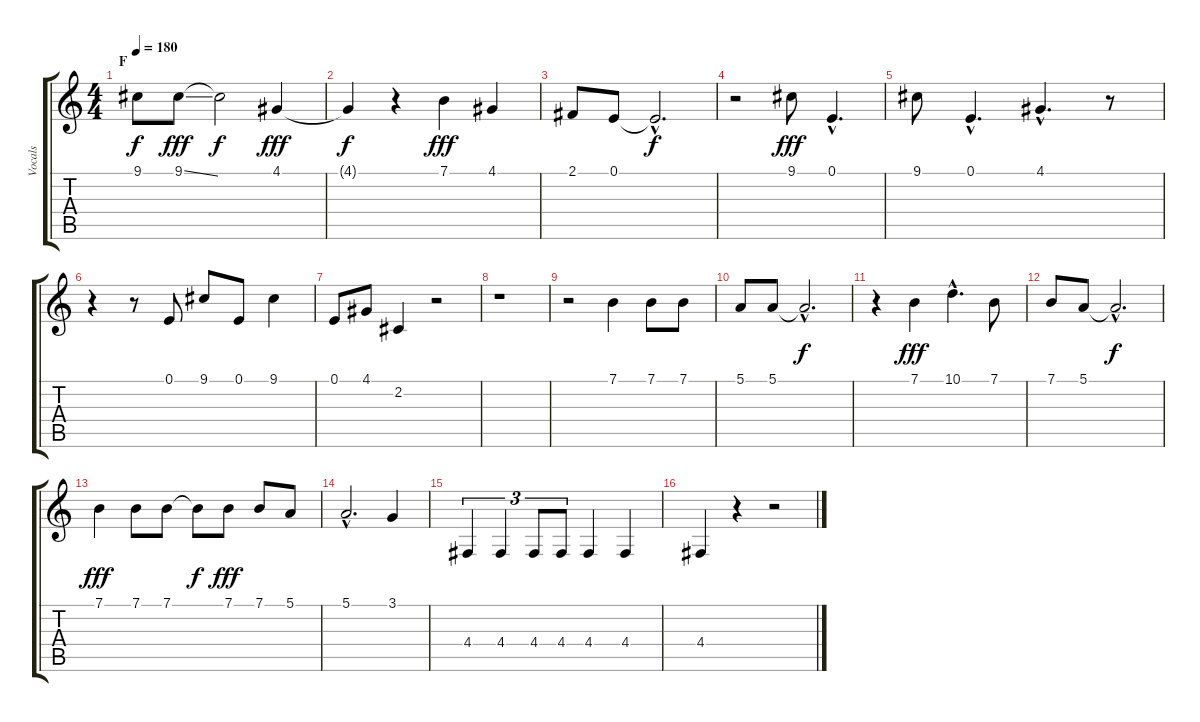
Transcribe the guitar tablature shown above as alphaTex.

\track ("Vocals" "Vocals") {instrument lead6voice}
\staff {score tabs}
\tuning (E4 B3 G3 D3 A2 E2) {hide}
\ts (4 4)
\section ("" "F")
\tempo 180
\clef g2
\ks c
9.1{t}.8{dy f} 9.1{ss}.8{dy fff} 9.1{t}.2{dy f} 4.1.4{dy fff} |
4.1{t}.4{dy f} r.4 7.1.4{dy fff} 4.1.4 |
2.1.8 0.1.8 0.1{hac t}.2{d dy f} |
r.2 9.1.8{dy fff} 0.1{hac}.4{d} |
9.1.8 0.1{hac}.4{d} 4.1{hac}.4{d} r.8 |
r.4 r.8 0.1.8 9.1.8 0.1.8 9.1.4 |
0.1.8 4.1.8 2.2.4 r.2 |
r.1 |
r.2 7.1.4 7.1.8 7.1.8 |
5.1.8 5.1.8 5.1{hac t}.2{d dy f} |
r.4 7.1.4{dy fff} 10.1{hac}.4{d} 7.1.8 |
7.1.8 5.1.8 5.1{hac t}.2{d dy f} |
7.1.4{dy fff} 7.1.8 7.1.8 7.1{t}.8{dy f} 7.1.8{dy fff} 7.1.8 5.1.8 |
5.1{hac}.2{d} 3.1.4 |
4.4.4{tu (3 2)} 4.4.4{tu (3 2)} 4.4.8{tu (3 2)} 4.4.8{tu (3 2)} 4.4.4 4.4.4 |
4.4.4 r.4 r.2
